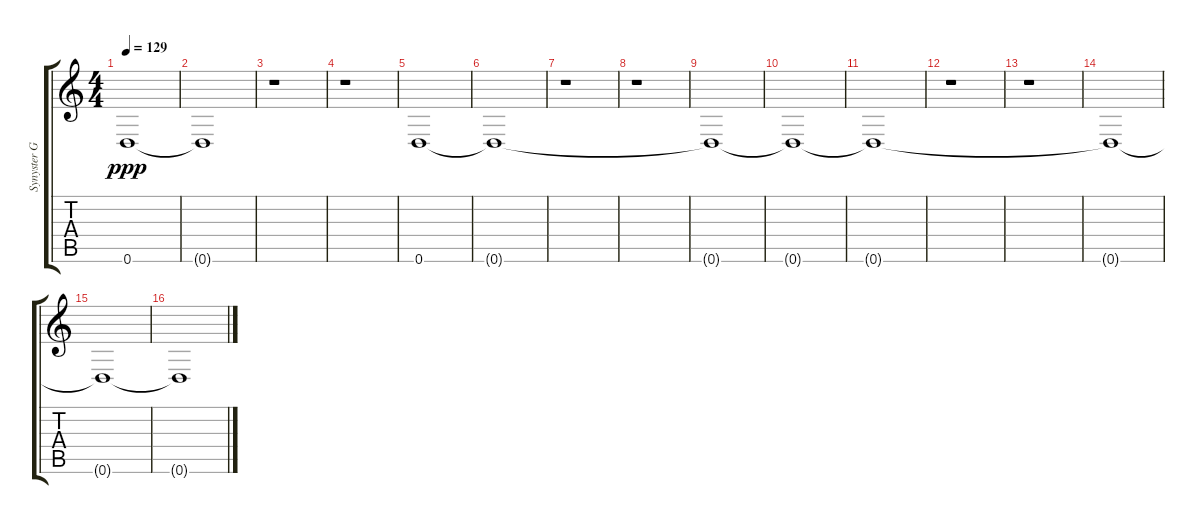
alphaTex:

\track ("Synyster Gates (Solo)" "Synyster G") {instrument distortionguitar}
\staff {score tabs}
\tuning (E4 B3 G3 D3 A2 D2) {hide}
\ts (4 4)
\tempo 129
\clef g2
\ks c
0.6{t}.1{dy ppp} |
0.6{t}.1 |
r.1 |
r.1 |
0.6.1 |
0.6{t}.1 |
r.1 |
r.1 |
0.6{t}.1 |
0.6{t}.1 |
0.6{t}.1 |
r.1 |
r.1 |
0.6{t}.1 |
0.6{t}.1 |
0.6{t}.1
